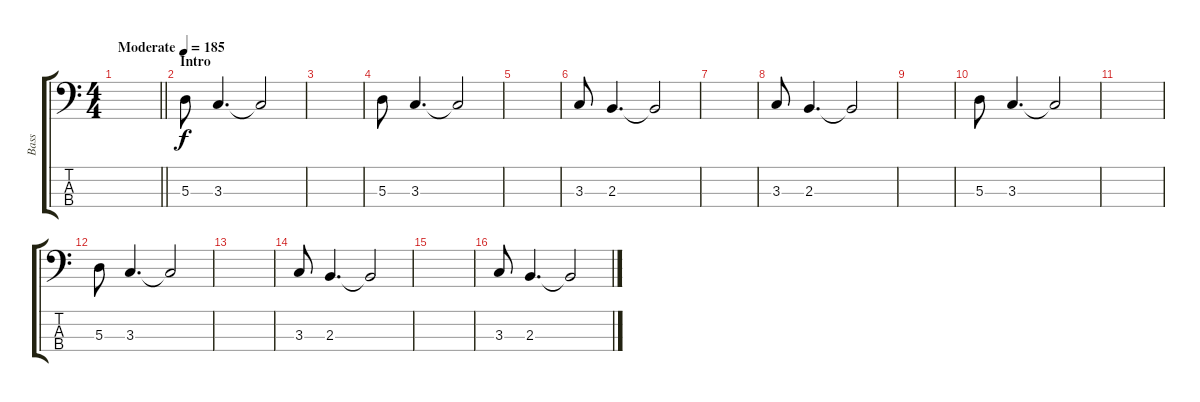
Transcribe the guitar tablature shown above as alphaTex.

\track ("Bass" "Bass") {instrument electricbasspick}
\staff {score tabs}
\tuning (G2 D2 A1 E1) {hide}
\ts (4 4)
\tempo (185 "Moderate")
\clef f4
\barLineRight lightlight
\ks c
|
\section ("" "Intro")
5.3.8 3.3.4{d} 3.3{t}.2 |
|
5.3.8 3.3.4{d} 3.3{t}.2 |
|
3.3.8 2.3.4{d} 2.3{t}.2 |
|
3.3.8 2.3.4{d} 2.3{t}.2 |
|
5.3.8 3.3.4{d} 3.3{t}.2 |
|
5.3.8 3.3.4{d} 3.3{t}.2 |
|
3.3.8 2.3.4{d} 2.3{t}.2 |
|
3.3.8 2.3.4{d} 2.3{t}.2
